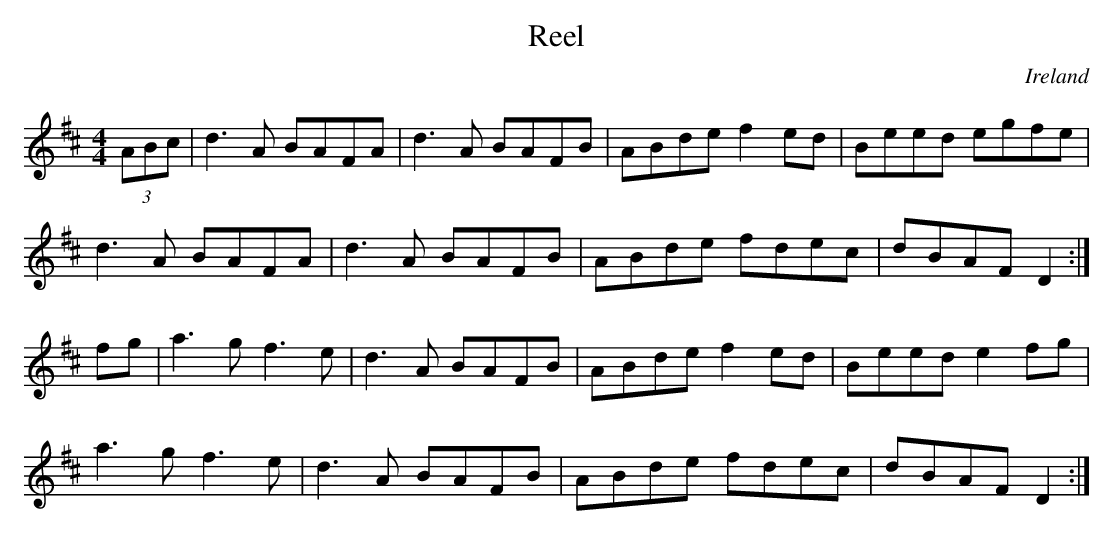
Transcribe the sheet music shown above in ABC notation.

X:1
T:Reel
O:Ireland
M:4/4
K:D major
(3ABc |\
d3A BAFA | d3A BAFB | ABde f2ed | Beed egfe |
d3A BAFA | d3A BAFB | ABde fdec | dBAF D2 :|
fg |\
a3g f3e | d3A BAFB | ABde f2ed | Beed e2fg |
a3g f3e | d3A BAFB | ABde fdec | dBAF D2 :|
